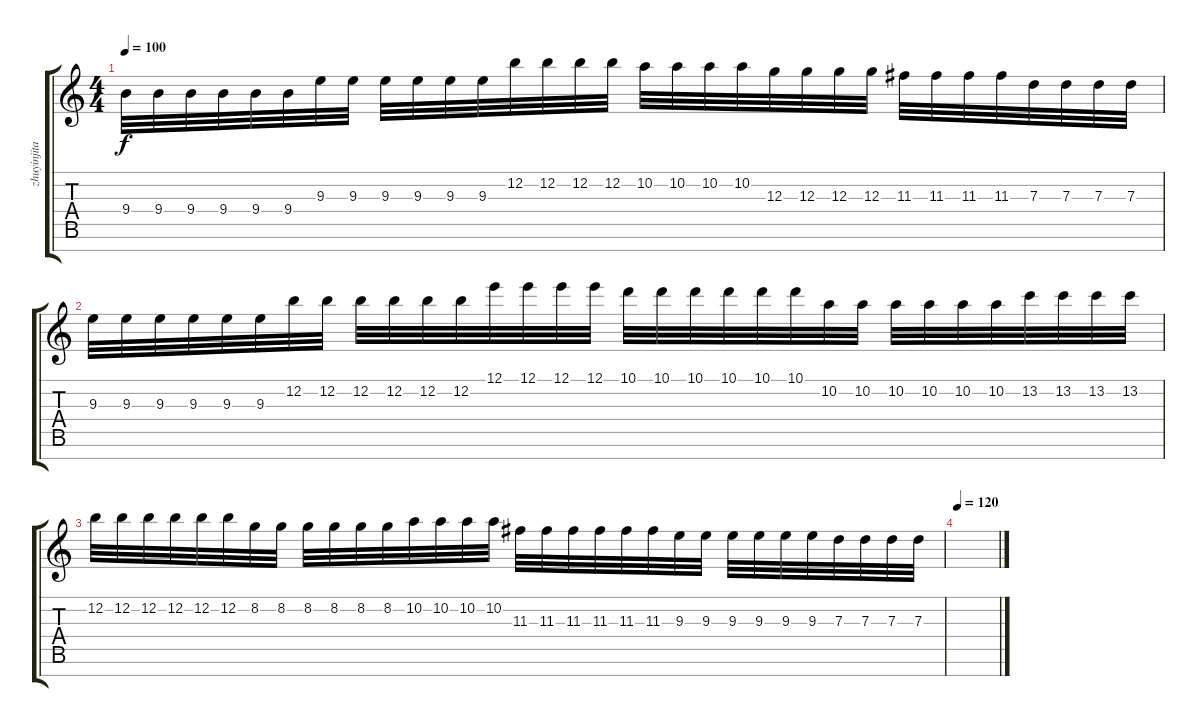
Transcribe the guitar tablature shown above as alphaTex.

\track ("zhuyinjita " "zhuyinjita") {instrument distortionguitar}
\staff {score tabs}
\tuning (E4 B3 G3 D3 A2 E2 B1) {hide}
\ts (4 4)
\tempo 100
\clef g2
\ks c
9.4.32{dy f} 9.4.32 9.4.32 9.4.32 9.4.32 9.4.32 9.3.32 9.3.32 9.3.32 9.3.32 9.3.32 9.3.32 12.2.32 12.2.32 12.2.32 12.2.32 10.2.32 10.2.32 10.2.32 10.2.32 12.3.32 12.3.32 12.3.32 12.3.32 11.3.32 11.3.32 11.3.32 11.3.32 7.3.32 7.3.32 7.3.32 7.3.32 |
9.3.32 9.3.32 9.3.32 9.3.32 9.3.32 9.3.32 12.2.32 12.2.32 12.2.32 12.2.32 12.2.32 12.2.32 12.1.32 12.1.32 12.1.32 12.1.32 10.1.32 10.1.32 10.1.32 10.1.32 10.1.32 10.1.32 10.2.32 10.2.32 10.2.32 10.2.32 10.2.32 10.2.32 13.2.32 13.2.32 13.2.32 13.2.32 |
12.2.32 12.2.32 12.2.32 12.2.32 12.2.32 12.2.32 8.2.32 8.2.32 8.2.32 8.2.32 8.2.32 8.2.32 10.2.32 10.2.32 10.2.32 10.2.32 11.3.32 11.3.32 11.3.32 11.3.32 11.3.32 11.3.32 9.3.32 9.3.32 9.3.32 9.3.32 9.3.32 9.3.32 7.3.32 7.3.32 7.3.32 7.3.32 |
\tempo 120
